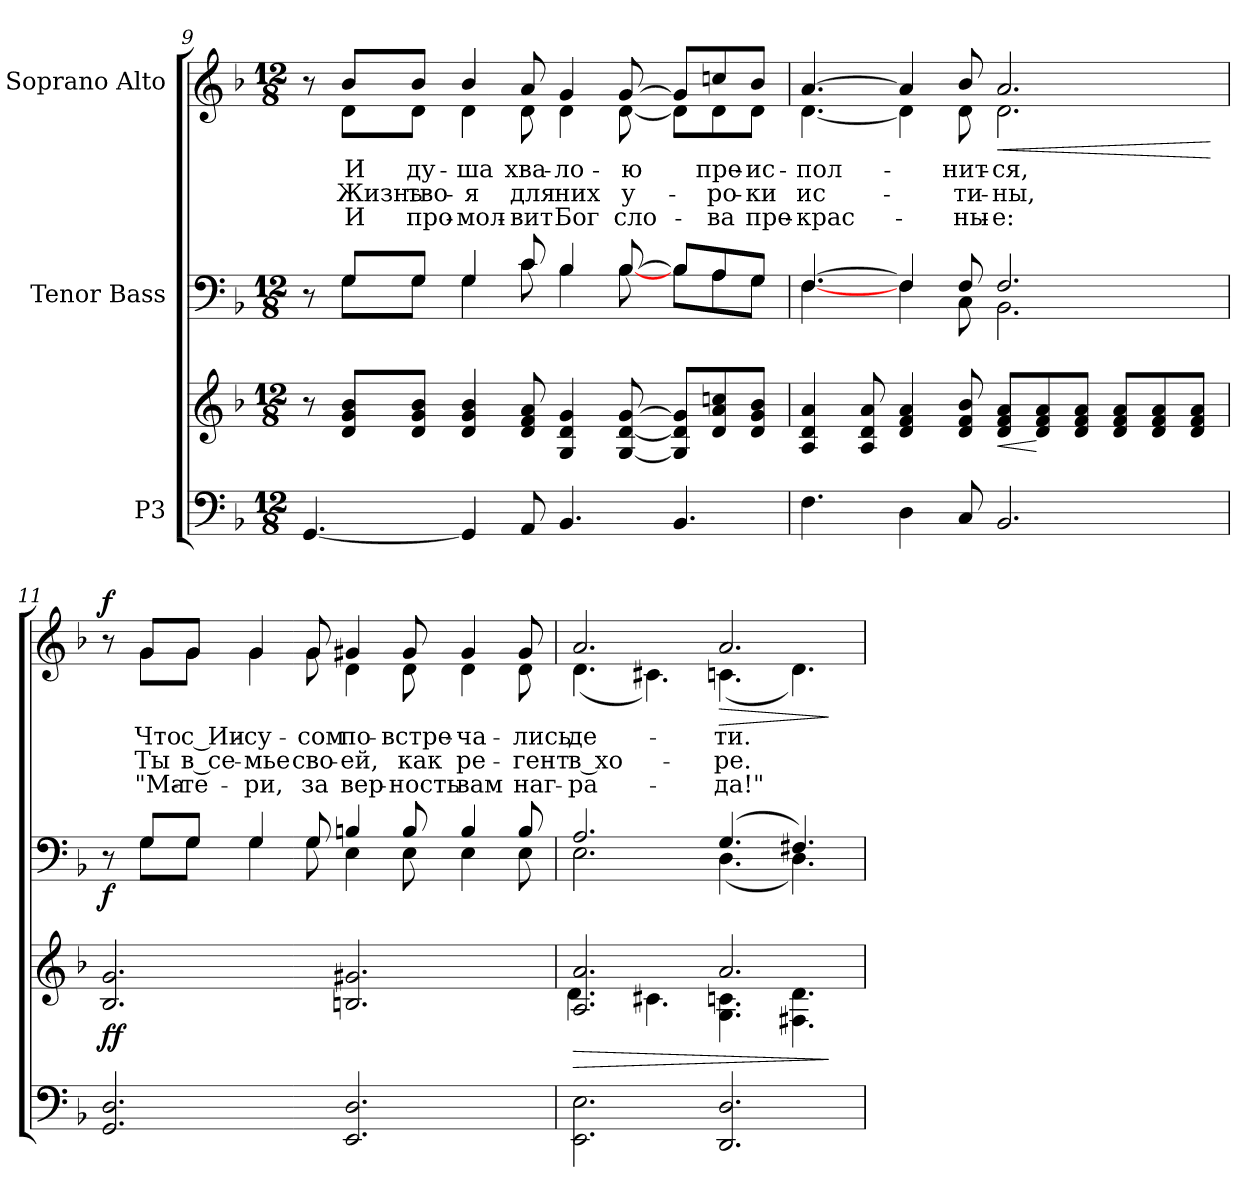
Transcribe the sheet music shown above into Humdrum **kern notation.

**kern	**kern	**dynam	**kern	**dynam	**kern	**text	**text	**text	**dynam
*part3	*part3	*part3	*part2	*part2	*part1	*part1	*part1	*part1	*part1
*staff4	*staff3	*staff3/4	*staff2	*staff2	*staff1	*staff1	*staff1	*staff1	*staff1
*I"P3	*	*	*I"Tenor  Bass	*	*I"Soprano  Alto	*	*	*	*
!!LO:PB:g=z
*clefF4	*clefG2	*	*clefF4	*	*clefG2	*	*	*	*
*k[b-]	*k[b-]	*	*k[b-]	*	*k[b-]	*	*	*	*
*d:	*d:	*	*d:	*	*d:	*	*	*	*
*M12/8	*M12/8	*	*M12/8	*	*M12/8	*	*	*	*
=9	=9	=9	=9	=9	=9	=9	=9	=9	=9
*	*	*	*^	*	*^	*	*	*	*
[<4.GGi/	8r	.	8r	8ryy	.	8r	8ryy	.	.	.	.
!	!	!	!	!	!	!	!	!LO:LY:b:color=#000000	!LO:LY:b:color=#000000	!LO:LY:b:color=#000000	!
.	8di/ 8gi 8b-iL	.	8Gi/L	8Gi\L	.	8b-i/L	8di\L	И	Жизнь	И	.
!	!	!	!	!	!	!	!	!LO:LY:b:color=#000000	!LO:LY:b:color=#000000	!LO:LY:b:color=#000000	!
.	8di/ 8gi 8b-iJ	.	8Gi/J	8Gi\J	.	8b-i/J	8di\J	ду-	тво-	про-	.
!	!	!	!	!	!	!	!	!LO:LY:b:color=#000000	!LO:LY:b:color=#000000	!LO:LY:b:color=#000000	!
4GGi/]	4di/ 4gi 4b-i	.	4Gi/	4Gi\	.	4b-i/	4di\	-ша	-я	-мол-	.
!	!	!	!	!	!	!	!	!LO:LY:b:color=#000000	!LO:LY:b:color=#000000	!LO:LY:b:color=#000000	!
8AAi/	8di/ 8fi 8ai	.	8ci/	8ci\	.	8ai/	8di\	хва-	для	-вит	.
!	!	!	!	!	!	!	!	!LO:LY:b:color=#000000	!LO:LY:b:color=#000000	!LO:LY:b:color=#000000	!
4.BB-i/	4Gi/ 4di 4gi	.	4B-i/	4B-i\	.	4gi/	4di\	-ло-	них	Бог	.
!	!	!	!	!	!	!	!	!LO:LY:b:color=#000000	!LO:LY:b:color=#000000	!LO:LY:b:color=#000000	!
.	[<8Gi/ [<8di [>8gi	.	[>8B-i/	[<8B-i\	.	[>8gi/	[<8di\	-ю	у-	сло-	.
4.BB-i/	8Gi/] 8di] 8gi]L	.	8B-i/L]	8B-i\L	.	8gi/L]	8di\L]	.	.	.	.
!	!	!	!	!	!	!	!	!LO:LY:b:color=#000000	!LO:LY:b:color=#000000	!LO:LY:b:color=#000000	!
.	8di/ 8ai 8ccni	.	8Ai/	8Ai\	.	8ccni/	8di\	пре-	-ро-	-ва	.
!	!	!	!	!	!	!	!	!LO:LY:b:color=#000000	!LO:LY:b:color=#000000	!LO:LY:b:color=#000000	!
.	8di/ 8gi 8b-iJ	.	8Gi/J	8Gi\J	.	8b-i/J	8di\J	-ис-	-ки	пре-	.
=10	=10	=10	=10	=10	=10	=10	=10	=10	=10	=10	=10
!	!	!	!	!	!	!	!	!LO:LY:b:color=#000000	!LO:LY:b:color=#000000	!LO:LY:b:color=#000000	!
4.Fi\	4Ai/ 4di 4ai	.	[>4.Fi/	[<4.Fi\	.	[>4.ai/	[<4.di\	-пол-	ис-	-крас-	.
.	8Ai/ 8di 8ai	.	.	.	.	.	.	.	.	.	.
4Di\	4di/ 4fi 4ai	.	4Fi/]	4Fi\	.	4ai/]	4di\]	.	.	.	.
!	!	!	!	!	!	!	!	!LO:LY:b:color=#000000	!LO:LY:b:color=#000000	!LO:LY:b:color=#000000	!
8Ci/	8di/ 8fi 8b-i	.	8Fi/	8Ci\	.	8b-i/	8di\	-нит-	-ти-	-ны-	.
!	!	!LO:HP:b	!	!	!	!	!	!	!	!	!
!	!	!	!	!	!	!	!	!LO:LY:b:color=#000000	!LO:LY:b:color=#000000	!LO:LY:b:color=#000000	!LO:HP:b
2.BB-i/	8di/ 8fi 8aiL	<	2.Fi/	2.BB-i\	.	2.ai/	2.di\	-ся,	-ны,	-е:	<
.	8di/ 8fi 8ai	[	.	.	.	.	.	.	.	.	.
.	8di/ 8fi 8aiJ	.	.	.	.	.	.	.	.	.	.
.	8di/ 8fi 8aiL	.	.	.	.	.	.	.	.	.	.
.	8di/ 8fi 8ai	.	.	.	.	.	.	.	.	.	.
.	8di/ 8fi 8aiJ	.	.	.	.	.	.	.	.	.	.
*	*	*	*v	*v	*	*	*	*	*	*	*
*	*	*	*	*	*v	*v	*	*	*	*
.	.	.	.	.	.	.	.	.	[
=11	=11	=11	=11	=11	=11	=11	=11	=11	=11
*	*	*	*^	*	*^	*	*	*	*
2.GGi/ 2.Di	2.B-i/ 2.gi	f f	8r	8ryy	f	8r	8ryy	.	.	.	f
!	!	!	!	!	!	!	!	!LO:LY:b:color=#000000	!LO:LY:b:color=#000000	!LO:LY:b:color=#000000	!
.	.	.	8Gi/L	8Gi\L	.	8gi/L	8gi\L	Что	Ты	"Ма-	.
!	!	!	!	!	!	!	!	!LO:LY:b:color=#000000	!LO:LY:b:color=#000000	!LO:LY:b:color=#000000	!
.	.	.	8Gi/J	8Gi\J	.	8gi/J	8gi\J	с Ии-	в се-	-те-	.
!	!	!	!	!	!	!	!	!LO:LY:b:color=#000000	!LO:LY:b:color=#000000	!LO:LY:b:color=#000000	!
.	.	.	4Gi/	4Gi\	.	4gi/	4gi\	-су-	-мье	-ри,	.
!	!	!	!	!	!	!	!	!LO:LY:b:color=#000000	!LO:LY:b:color=#000000	!LO:LY:b:color=#000000	!
.	.	.	8Gi/	8Gi\	.	8gi/	8gi\	-сом	сво-	за	.
!	!	!	!	!	!	!	!	!LO:LY:b:color=#000000	!LO:LY:b:color=#000000	!LO:LY:b:color=#000000	!
2.EEi/ 2.Di	2.Bni/ 2.g#Xi	.	4Bni/	4Ei\	.	4g#Xi/	4di\	по-	-ей,	вер-	.
!	!	!	!	!	!	!	!	!LO:LY:b:color=#000000	!LO:LY:b:color=#000000	!LO:LY:b:color=#000000	!
.	.	.	8Bi/	8Ei\	.	8g#i/	8di\	-встре-	как	-ность	.
!	!	!	!	!	!	!	!	!LO:LY:b:color=#000000	!LO:LY:b:color=#000000	!LO:LY:b:color=#000000	!
.	.	.	4Bi/	4Ei\	.	4g#i/	4di\	-ча-	ре-	вам	.
!	!	!	!	!	!	!	!	!LO:LY:b:color=#000000	!LO:LY:b:color=#000000	!LO:LY:b:color=#000000	!
.	.	.	8Bi/	8Ei\	.	8g#i/	8di\	-лись	-гент	наг-	.
!!LO:LB:g=z	!!
=12	=12	=12	=12	=12	=12	=12	=12	=12	=12	=12	=12
!	!	!LO:HP:b	!	!	!	!	!	!	!	!	!
*	*^	*	*	*	*	*	*	*	*	*	*
!	!	!	!	!	!	!	!	!	!LO:LY:b:color=#000000	!LO:LY:b:color=#000000	!LO:LY:b:color=#000000	!
2.EEi\ 2.Ei	2.Ai/ 2.ai	4.di\	>	2.Ai/	2.Ei\	.	2.ai/	(4.di\	де-	в хо-	-ра-	.
.	.	4.c#Xi\	.	.	.	.	.	4.c#Xi\)	.	.	.	.
!	!	!	!	!	!	!	!	!	!LO:LY:b:color=#000000	!LO:LY:b:color=#000000	!LO:LY:b:color=#000000	!LO:HP:b
2.DDi/ 2.Di	2.ai/	4.Gi\ 4.cni	.	(4.Gi/	(4.Di\	.	2.ai/	(4.cni\	-ти.	-ре.	-да!"	>
.	.	4.F#Xi\ 4.di	.	4.F#Xi/)	4.Di\)	.	.	4.di\)	.	.	.	.
*	*v	*v	*	*	*	*	*v	*v	*	*	*	*
*	*	*	*v	*v	*	*	*	*	*	*
.	.	]	.	.	.	.	.	.	]
=	=	=	=	=	=	=	=	=	=
*-	*-	*-	*-	*-	*-	*-	*-	*-	*-
